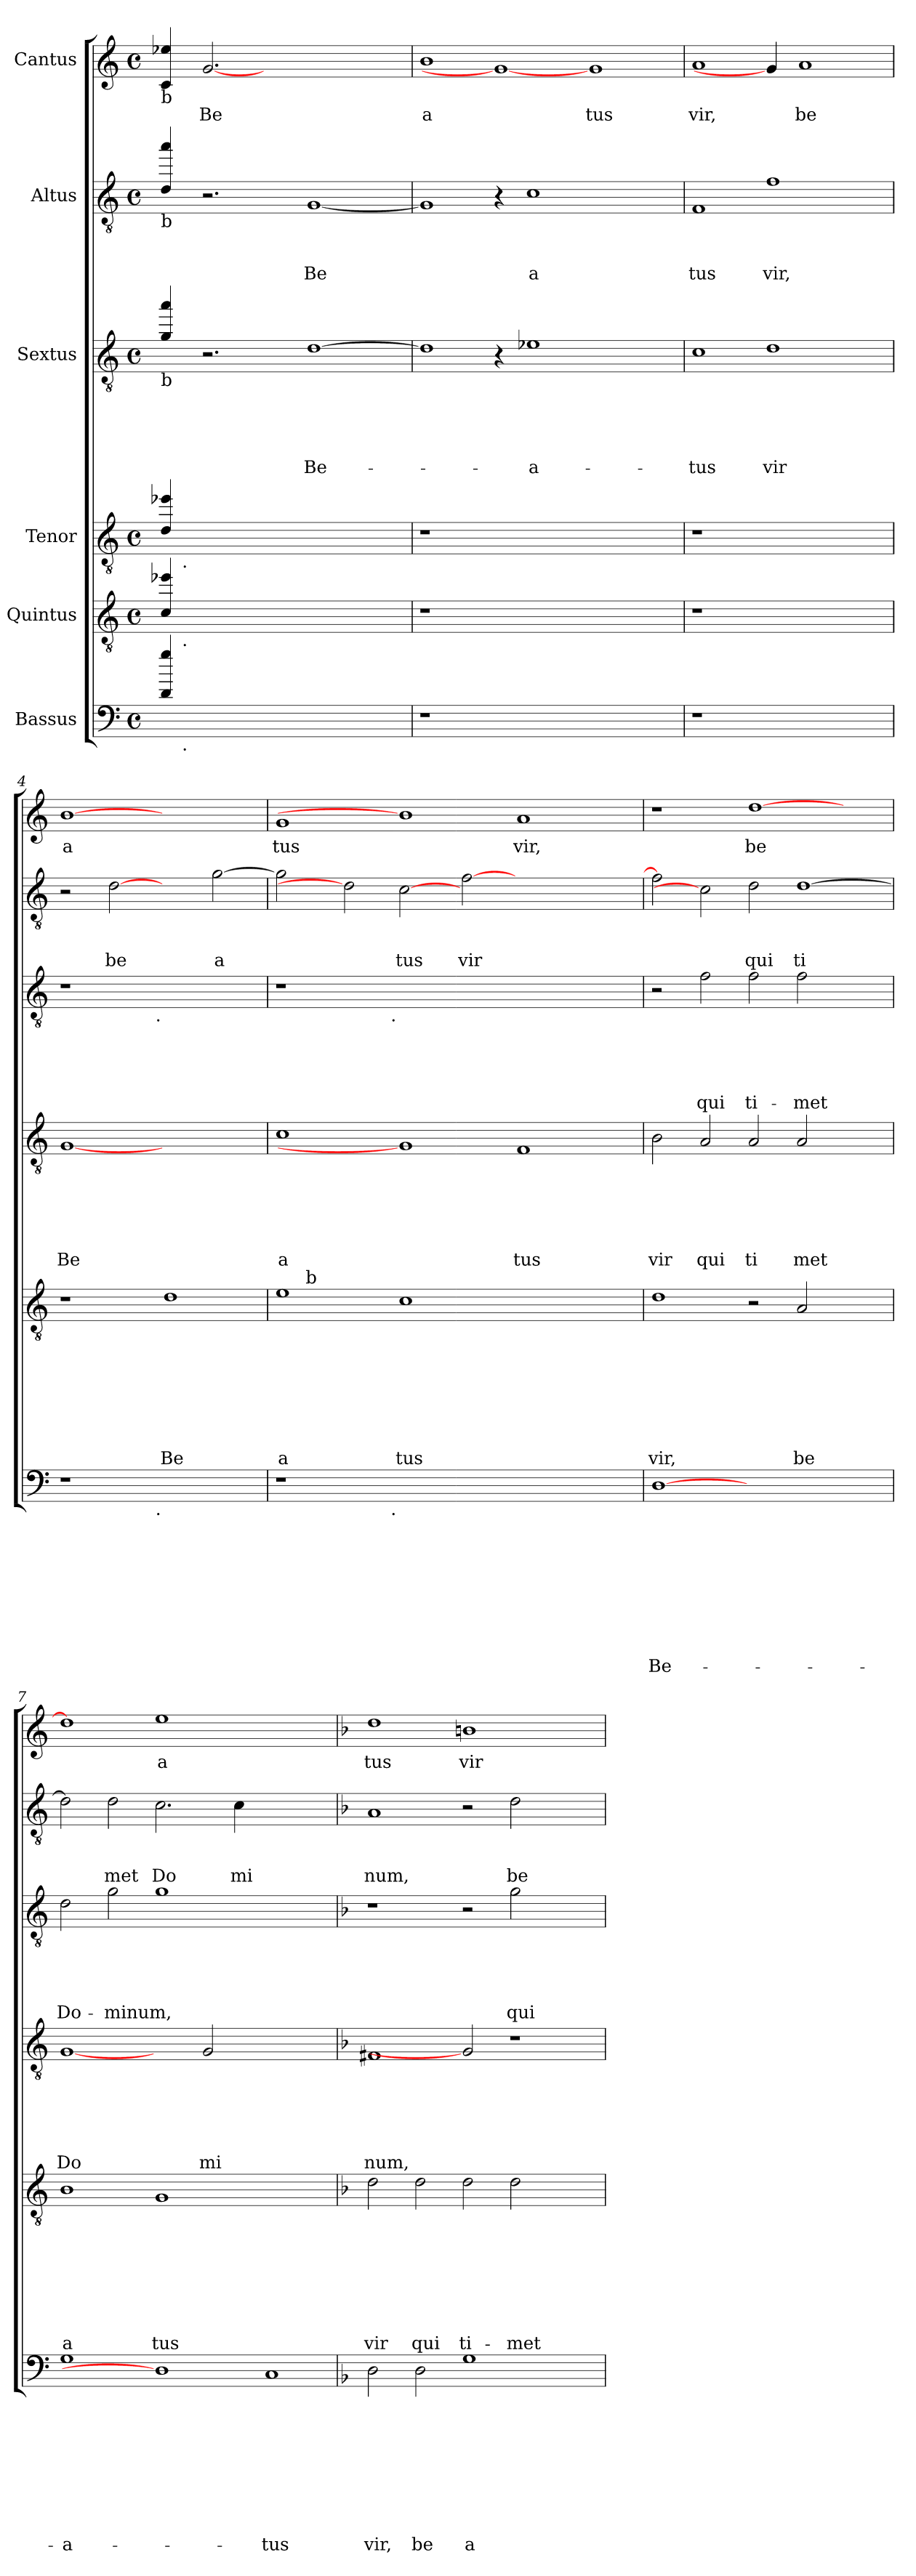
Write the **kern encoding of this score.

**kern	**text	**text	**text	**text	**text	**text	**text	**text	**text	**kern	**text	**text	**text	**text	**text	**text	**text	**text	**kern	**text	**text	**text	**text	**text	**text	**kern	**text	**text	**text	**text	**text	**kern	**text	**text	**text	**kern	**text
*part6	*part6	*part6	*part6	*part6	*part6	*part6	*part6	*part6	*part6	*part5	*part5	*part5	*part5	*part5	*part5	*part5	*part5	*part5	*part4	*part4	*part4	*part4	*part4	*part4	*part4	*part3	*part3	*part3	*part3	*part3	*part3	*part2	*part2	*part2	*part2	*part1	*part1
*staff6	*staff6	*staff6	*staff6	*staff6	*staff6	*staff6	*staff6	*staff6	*staff6	*staff5	*staff5	*staff5	*staff5	*staff5	*staff5	*staff5	*staff5	*staff5	*staff4	*staff4	*staff4	*staff4	*staff4	*staff4	*staff4	*staff3	*staff3	*staff3	*staff3	*staff3	*staff3	*staff2	*staff2	*staff2	*staff2	*staff1	*staff1
*I"Bassus	*	*	*	*	*	*	*	*	*	*I"Quintus	*	*	*	*	*	*	*	*	*I"Tenor	*	*	*	*	*	*	*I"Sextus	*	*	*	*	*	*I"Altus	*	*	*	*I"Cantus	*
*clefF4	*	*	*	*	*	*	*	*	*	*clefGv2	*	*	*	*	*	*	*	*	*clefGv2	*	*	*	*	*	*	*clefGv2	*	*	*	*	*	*clefGv2	*	*	*	*clefG2	*
*k[]	*	*	*	*	*	*	*	*	*	*k[]	*	*	*	*	*	*	*	*	*k[]	*	*	*	*	*	*	*k[]	*	*	*	*	*	*k[]	*	*	*	*k[]	*
*C:	*	*	*	*	*	*	*	*	*	*C:	*	*	*	*	*	*	*	*	*C:	*	*	*	*	*	*	*C:	*	*	*	*	*	*C:	*	*	*	*C:	*
*M4/4	*	*	*	*	*	*	*	*	*	*M4/4	*	*	*	*	*	*	*	*	*M4/4	*	*	*	*	*	*	*M4/4	*	*	*	*	*	*M4/4	*	*	*	*M4/4	*
*met(c)	*	*	*	*	*	*	*	*	*	*met(c)	*	*	*	*	*	*	*	*	*met(c)	*	*	*	*	*	*	*met(c)	*	*	*	*	*	*met(c)	*	*	*	*met(c)	*
=1	=1	=1	=1	=1	=1	=1	=1	=1	=1	=1	=1	=1	=1	=1	=1	=1	=1	=1	=1	=1	=1	=1	=1	=1	=1	=1	=1	=1	=1	=1	=1	=1	=1	=1	=1	=1	=1
!	!	!	!	!	!	!	!	!	!	!	!	!	!	!	!	!	!	!	!	!	!	!	!	!	!	!	!	!	!	!	!	!	!	!	!	!LO:TX:b:t=b	!
!	!	!	!	!	!	!	!	!	!	!	!	!	!	!	!	!	!	!	!	!	!	!	!	!	!	!	!	!	!	!	!	!LO:TX:b:t=b	!	!	!	!	!
!	!	!	!	!	!	!	!	!	!	!	!	!	!	!	!	!	!	!	!	!	!	!	!	!	!	!LO:TX:b:t=b	!	!	!	!	!	!	!	!	!	!	!
!	!	!	!	!	!	!	!	!	!	!	!	!	!	!	!	!	!	!	!LO:TX:b:t=b	!	!	!	!	!	!	!	!	!	!	!	!	!	!	!	!	!	!
!	!	!	!	!	!	!	!	!	!	!LO:TX:b:t=b	!	!	!	!	!	!	!	!	!	!	!	!	!	!	!	!	!	!	!	!	!	!	!	!	!	!	!
!LO:TX:b:t=b	!	!	!	!	!	!	!	!	!	!	!	!	!	!	!	!	!	!	!	!	!	!	!	!	!	!	!	!	!	!	!	!	!	!	!	!	!
*^	*	*	*	*	*	*	*	*	*	*^	*	*	*	*	*	*	*	*	*^	*	*	*	*	*	*	*	*	*	*	*	*	*	*	*	*	*	*
4d/ 4gg/	8ryy	.	.	.	.	.	.	.	.	.	4c/ 4ee-X/	8ryy	.	.	.	.	.	.	.	.	4d/ 4ee-X/	8ryy	.	.	.	.	.	.	4g/ 4aa/	.	.	.	.	.	4d/ 4aa/	.	.	.	4c/ 4ee-X/	.
!	!	!	!	!	!	!	!	!	!	!	!	!	!	!	!	!	!	!	!	!	!	!LO:TX:b:t=.	!	!	!	!	!	!	!	!	!	!	!	!	!	!	!	!	!	!
!	!	!	!	!	!	!	!	!	!	!	!	!LO:TX:b:t=.	!	!	!	!	!	!	!	!	!	!	!	!	!	!	!	!	!	!	!	!	!	!	!	!	!	!	!	!
!	!LO:TX:b:t=.	!	!	!	!	!	!	!	!	!	!	!	!	!	!	!	!	!	!	!	!	!	!	!	!	!	!	!	!	!	!	!	!	!	!	!	!	!	!	!
.	1ryy	.	.	.	.	.	.	.	.	.	.	1ryy	.	.	.	.	.	.	.	.	.	1ryy	.	.	.	.	.	.	.	.	.	.	.	.	.	.	.	.	.	.
!	!	!	!	!	!	!	!	!	!	!	!	!	!	!	!	!	!	!	!	!	!	!	!	!	!	!	!	!	!	!	!	!	!	!	!	!	!	!	!	!LO:LY:b
0ryy	.	.	.	.	.	.	.	.	.	.	0ryy	.	.	.	.	.	.	.	.	.	0ryy	.	.	.	.	.	.	.	2.r	.	.	.	.	.	2.r	.	.	.	[2.g	Be
.	.	.	.	.	.	.	.	.	.	.	.	.	.	.	.	.	.	.	.	.	.	.	.	.	.	.	.	.	4ryy	.	.	.	.	.	4ryy	.	.	.	1ryy	.
.	1ryy	.	.	.	.	.	.	.	.	.	.	1ryy	.	.	.	.	.	.	.	.	.	1ryy	.	.	.	.	.	.	.	.	.	.	.	.	.	.	.	.	.	.
!	!	!	!	!	!	!	!	!	!	!	!	!	!	!	!	!	!	!	!	!	!	!	!	!	!	!	!	!	!	!	!	!	!	!LO:LY:b	!	!	!	!LO:LY:b	!	!
.	.	.	.	.	.	.	.	.	.	.	.	.	.	.	.	.	.	.	.	.	.	.	.	.	.	.	.	.	[>1d	.	.	.	.	Be-	[<1G	.	.	Be	.	.
.	.	.	.	.	.	.	.	.	.	.	.	.	.	.	.	.	.	.	.	.	.	.	.	.	.	.	.	.	.	.	.	.	.	.	.	.	.	.	4ryy	.
.	8ryy	.	.	.	.	.	.	.	.	.	.	8ryy	.	.	.	.	.	.	.	.	.	8ryy	.	.	.	.	.	.	.	.	.	.	.	.	.	.	.	.	.	.
=2	=2	=2	=2	=2	=2	=2	=2	=2	=2	=2	=2	=2	=2	=2	=2	=2	=2	=2	=2	=2	=2	=2	=2	=2	=2	=2	=2	=2	=2	=2	=2	=2	=2	=2	=2	=2	=2	=2	=2	=2
!	!	!	!	!	!	!	!	!	!	!	!	!	!	!	!	!	!	!	!	!	!	!	!	!	!	!	!	!	!	!	!	!	!	!	!	!	!	!	!	!LO:LY:b
*v	*v	*	*	*	*	*	*	*	*	*	*	*	*	*	*	*	*	*	*	*	*v	*v	*	*	*	*	*	*	*	*	*	*	*	*	*	*	*	*	*	*
*	*	*	*	*	*	*	*	*	*	*v	*v	*	*	*	*	*	*	*	*	*	*	*	*	*	*	*	*	*	*	*	*	*	*	*	*	*	*	*
1r	.	.	.	.	.	.	.	.	.	1r	.	.	.	.	.	.	.	.	1r	.	.	.	.	.	.	1d]	.	.	.	.	.	1G]	.	.	.	1b	a
0ryy	.	.	.	.	.	.	.	.	.	0ryy	.	.	.	.	.	.	.	.	0ryy	.	.	.	.	.	.	4r	.	.	.	.	.	4r	.	.	.	1g_	.
!	!	!	!	!	!	!	!	!	!	!	!	!	!	!	!	!	!	!	!	!	!	!	!	!	!	!	!	!	!	!	!LO:LY:b	!	!	!	!LO:LY:b	!	!
.	.	.	.	.	.	.	.	.	.	.	.	.	.	.	.	.	.	.	.	.	.	.	.	.	.	1e-X	.	.	.	.	-a-	1c	.	.	a	.	.
!	!	!	!	!	!	!	!	!	!	!	!	!	!	!	!	!	!	!	!	!	!	!	!	!	!	!	!	!	!	!	!	!	!	!	!	!	!LO:LY:b
.	.	.	.	.	.	.	.	.	.	.	.	.	.	.	.	.	.	.	.	.	.	.	.	.	.	.	.	.	.	.	.	.	.	.	.	1g	tus
.	.	.	.	.	.	.	.	.	.	.	.	.	.	.	.	.	.	.	.	.	.	.	.	.	.	2.ryy	.	.	.	.	.	2.ryy	.	.	.	.	.
=3	=3	=3	=3	=3	=3	=3	=3	=3	=3	=3	=3	=3	=3	=3	=3	=3	=3	=3	=3	=3	=3	=3	=3	=3	=3	=3	=3	=3	=3	=3	=3	=3	=3	=3	=3	=3	=3
!	!	!	!	!	!	!	!	!	!	!	!	!	!	!	!	!	!	!	!	!	!	!	!	!	!	!	!	!	!	!	!LO:LY:b	!	!	!	!LO:LY:b	!	!LO:LY:b
1r	.	.	.	.	.	.	.	.	.	1r	.	.	.	.	.	.	.	.	1r	.	.	.	.	.	.	1c	.	.	.	.	-tus	1F	.	.	tus	1a	vir,
!	!	!	!	!	!	!	!	!	!	!	!	!	!	!	!	!	!	!	!	!	!	!	!	!	!	!	!	!	!	!	!LO:LY:b	!	!	!	!LO:LY:b	!	!
1ryy	.	.	.	.	.	.	.	.	.	1ryy	.	.	.	.	.	.	.	.	1ryy	.	.	.	.	.	.	1d	.	.	.	.	vir	1f	.	.	vir,	4g]	.
!	!	!	!	!	!	!	!	!	!	!	!	!	!	!	!	!	!	!	!	!	!	!	!	!	!	!	!	!	!	!	!	!	!	!	!	!	!LO:LY:b
.	.	.	.	.	.	.	.	.	.	.	.	.	.	.	.	.	.	.	.	.	.	.	.	.	.	.	.	.	.	.	.	.	.	.	.	1a	be
4ryy	.	.	.	.	.	.	.	.	.	4ryy	.	.	.	.	.	.	.	.	4ryy	.	.	.	.	.	.	4ryy	.	.	.	.	.	4ryy	.	.	.	.	.
=4	=4	=4	=4	=4	=4	=4	=4	=4	=4	=4	=4	=4	=4	=4	=4	=4	=4	=4	=4	=4	=4	=4	=4	=4	=4	=4	=4	=4	=4	=4	=4	=4	=4	=4	=4	=4	=4
!	!	!	!	!	!	!	!	!	!	!	!	!	!	!	!	!	!	!	!	!	!	!	!	!	!LO:LY:b	!	!	!	!	!	!	!	!	!	!	!	!LO:LY:b
*^	*	*	*	*	*	*	*	*	*	*	*	*	*	*	*	*	*	*	*	*	*	*	*	*	*	*^	*	*	*	*	*	*	*	*	*	*	*
1r	2ryy	.	.	.	.	.	.	.	.	.	1r	.	.	.	.	.	.	.	.	[1G	.	.	.	.	.	Be	1r	2ryy	.	.	.	.	.	2r	.	.	.	[1b	a
!	!	!	!	!	!	!	!	!	!	!	!	!	!	!	!	!	!	!	!	!	!	!	!	!	!	!	!	!	!	!	!	!	!	!	!	!	!LO:LY:b	!	!
.	4...ryy	.	.	.	.	.	.	.	.	.	.	.	.	.	.	.	.	.	.	.	.	.	.	.	.	.	.	4...ryy	.	.	.	.	.	[2d	.	.	be	.	.
!	!	!	!	!	!	!	!	!	!	!	!	!	!	!	!	!	!	!	!	!	!	!	!	!	!	!	!	!LO:TX:b:t=.	!	!	!	!	!	!	!	!	!	!	!
!	!LO:TX:b:t=.	!	!	!	!	!	!	!	!	!	!	!	!	!	!	!	!	!	!	!	!	!	!	!	!	!	!	!	!	!	!	!	!	!	!	!	!	!	!
.	1ryy	.	.	.	.	.	.	.	.	.	.	.	.	.	.	.	.	.	.	.	.	.	.	.	.	.	.	1ryy	.	.	.	.	.	.	.	.	.	.	.
!	!	!	!	!	!	!	!	!	!	!	!	!	!	!	!	!	!	!	!LO:LY:b	!	!	!	!	!	!	!	!	!	!	!	!	!	!	!	!	!	!	!	!
1ryy	.	.	.	.	.	.	.	.	.	.	1d	.	.	.	.	.	.	.	Be	1ryy	.	.	.	.	.	.	1ryy	.	.	.	.	.	.	2ryy	.	.	.	1ryy	.
!	!	!	!	!	!	!	!	!	!	!	!	!	!	!	!	!	!	!	!	!	!	!	!	!	!	!	!	!	!	!	!	!	!	!	!	!	!LO:LY:b	!	!
.	.	.	.	.	.	.	.	.	.	.	.	.	.	.	.	.	.	.	.	.	.	.	.	.	.	.	.	.	.	.	.	.	.	[>2g\	.	.	a	.	.
.	32ryy	.	.	.	.	.	.	.	.	.	.	.	.	.	.	.	.	.	.	.	.	.	.	.	.	.	.	32ryy	.	.	.	.	.	.	.	.	.	.	.
=5	=5	=5	=5	=5	=5	=5	=5	=5	=5	=5	=5	=5	=5	=5	=5	=5	=5	=5	=5	=5	=5	=5	=5	=5	=5	=5	=5	=5	=5	=5	=5	=5	=5	=5	=5	=5	=5	=5	=5
!	!	!	!	!	!	!	!	!	!	!	!	!	!	!	!	!	!	!	!LO:LY:b	!	!	!	!	!	!	!LO:LY:b	!	!	!	!	!	!	!	!	!	!	!	!	!LO:LY:b
*	*	*	*	*	*	*	*	*	*	*	*^	*	*	*	*	*	*	*	*	*	*	*	*	*	*	*	*	*	*	*	*	*	*	*	*	*	*	*	*
1r	2ryy	.	.	.	.	.	.	.	.	.	1e	8ryy	.	.	.	.	.	.	.	a	1c	.	.	.	.	.	a	1r	2ryy	.	.	.	.	.	2g\]	.	.	.	1g	tus
.	.	.	.	.	.	.	.	.	.	.	.	32ryy	.	.	.	.	.	.	.	.	.	.	.	.	.	.	.	.	.	.	.	.	.	.	.	.	.	.	.	.
!	!	!	!	!	!	!	!	!	!	!	!	!LO:TX:a:t=b	!	!	!	!	!	!	!	!	!	!	!	!	!	!	!	!	!	!	!	!	!	!	!	!	!	!	!	!
.	.	.	.	.	.	.	.	.	.	.	.	1ryy	.	.	.	.	.	.	.	.	.	.	.	.	.	.	.	.	.	.	.	.	.	.	.	.	.	.	.	.
.	4...ryy	.	.	.	.	.	.	.	.	.	.	.	.	.	.	.	.	.	.	.	.	.	.	.	.	.	.	.	4...ryy	.	.	.	.	.	2d]	.	.	.	.	.
!	!	!	!	!	!	!	!	!	!	!	!	!	!	!	!	!	!	!	!	!	!	!	!	!	!	!	!	!	!LO:TX:b:t=.	!	!	!	!	!	!	!	!	!	!	!
!	!LO:TX:b:t=.	!	!	!	!	!	!	!	!	!	!	!	!	!	!	!	!	!	!	!	!	!	!	!	!	!	!	!	!	!	!	!	!	!	!	!	!	!	!	!
.	1ryy	.	.	.	.	.	.	.	.	.	.	.	.	.	.	.	.	.	.	.	.	.	.	.	.	.	.	.	1ryy	.	.	.	.	.	.	.	.	.	.	.
!	!	!	!	!	!	!	!	!	!	!	!	!	!	!	!	!	!	!	!	!LO:LY:b	!	!	!	!	!	!	!	!	!	!	!	!	!	!	!	!	!	!LO:LY:b	!	!
0ryy	.	.	.	.	.	.	.	.	.	.	1c	.	.	.	.	.	.	.	.	tus	1G]	.	.	.	.	.	.	0ryy	.	.	.	.	.	.	[2c	.	.	tus	1b]	.
.	.	.	.	.	.	.	.	.	.	.	.	1ryy	.	.	.	.	.	.	.	.	.	.	.	.	.	.	.	.	.	.	.	.	.	.	.	.	.	.	.	.
!	!	!	!	!	!	!	!	!	!	!	!	!	!	!	!	!	!	!	!	!	!	!	!	!	!	!	!	!	!	!	!	!	!	!	!	!	!	!LO:LY:b	!	!
.	.	.	.	.	.	.	.	.	.	.	.	.	.	.	.	.	.	.	.	.	.	.	.	.	.	.	.	.	.	.	.	.	.	.	[>2f\	.	.	vir	.	.
.	1ryy	.	.	.	.	.	.	.	.	.	.	.	.	.	.	.	.	.	.	.	.	.	.	.	.	.	.	.	1ryy	.	.	.	.	.	.	.	.	.	.	.
!	!	!	!	!	!	!	!	!	!	!	!	!	!	!	!	!	!	!	!	!	!	!	!	!	!	!	!LO:LY:b	!	!	!	!	!	!	!	!	!	!	!	!	!LO:LY:b
.	.	.	.	.	.	.	.	.	.	.	1ryy	.	.	.	.	.	.	.	.	.	1F	.	.	.	.	.	tus	.	.	.	.	.	.	.	1ryy	.	.	.	1a	vir,
.	.	.	.	.	.	.	.	.	.	.	.	2ryy	.	.	.	.	.	.	.	.	.	.	.	.	.	.	.	.	.	.	.	.	.	.	.	.	.	.	.	.
.	.	.	.	.	.	.	.	.	.	.	.	4ryy	.	.	.	.	.	.	.	.	.	.	.	.	.	.	.	.	.	.	.	.	.	.	.	.	.	.	.	.
.	.	.	.	.	.	.	.	.	.	.	.	16.ryy	.	.	.	.	.	.	.	.	.	.	.	.	.	.	.	.	.	.	.	.	.	.	.	.	.	.	.	.
.	32ryy	.	.	.	.	.	.	.	.	.	.	.	.	.	.	.	.	.	.	.	.	.	.	.	.	.	.	.	32ryy	.	.	.	.	.	.	.	.	.	.	.
=6	=6	=6	=6	=6	=6	=6	=6	=6	=6	=6	=6	=6	=6	=6	=6	=6	=6	=6	=6	=6	=6	=6	=6	=6	=6	=6	=6	=6	=6	=6	=6	=6	=6	=6	=6	=6	=6	=6	=6	=6
!	!	!	!	!	!	!	!	!	!	!LO:LY:b	!	!	!	!	!	!	!	!	!	!LO:LY:b	!	!	!	!	!	!	!LO:LY:b	!	!	!	!	!	!	!	!	!	!	!	!	!
*v	*v	*	*	*	*	*	*	*	*	*	*	*	*	*	*	*	*	*	*	*	*	*	*	*	*	*	*	*v	*v	*	*	*	*	*	*	*	*	*	*	*
*	*	*	*	*	*	*	*	*	*	*v	*v	*	*	*	*	*	*	*	*	*	*	*	*	*	*	*	*	*	*	*	*	*	*	*	*	*	*	*
[1D	.	.	.	.	.	.	.	.	Be-	1d	.	.	.	.	.	.	.	vir,	2B\	.	.	.	.	.	vir	2r	.	.	.	.	.	2f\]	.	.	.	1r	.
!	!	!	!	!	!	!	!	!	!	!	!	!	!	!	!	!	!	!	!	!	!	!	!	!	!LO:LY:b	!	!	!	!	!	!LO:LY:b	!	!	!	!	!	!
.	.	.	.	.	.	.	.	.	.	.	.	.	.	.	.	.	.	.	2A/	.	.	.	.	.	qui	2f\	.	.	.	.	qui	2c]	.	.	.	.	.
!	!	!	!	!	!	!	!	!	!	!	!	!	!	!	!	!	!	!	!	!	!	!	!	!	!LO:LY:b	!	!	!	!	!	!LO:LY:b	!	!	!	!LO:LY:b	!	!LO:LY:b
1.ryy	.	.	.	.	.	.	.	.	.	2r	.	.	.	.	.	.	.	.	2A/	.	.	.	.	.	ti	2f\	.	.	.	.	ti-	2d\	.	.	qui	[>1dd	be
!	!	!	!	!	!	!	!	!	!	!	!	!	!	!	!	!	!	!LO:LY:b	!	!	!	!	!	!	!LO:LY:b	!	!	!	!	!	!LO:LY:b	!	!	!	!LO:LY:b	!	!
.	.	.	.	.	.	.	.	.	.	2A/	.	.	.	.	.	.	.	be	2A/	.	.	.	.	.	met	2f\	.	.	.	.	-met	[>1d	.	.	ti	.	.
.	.	.	.	.	.	.	.	.	.	2ryy	.	.	.	.	.	.	.	.	2ryy	.	.	.	.	.	.	2ryy	.	.	.	.	.	.	.	.	.	2ryy	.
=7	=7	=7	=7	=7	=7	=7	=7	=7	=7	=7	=7	=7	=7	=7	=7	=7	=7	=7	=7	=7	=7	=7	=7	=7	=7	=7	=7	=7	=7	=7	=7	=7	=7	=7	=7	=7	=7
!	!	!	!	!	!	!	!	!	!LO:LY:b	!	!	!	!	!	!	!	!	!LO:LY:b	!	!	!	!	!	!	!LO:LY:b	!	!	!	!	!	!LO:LY:b	!	!	!	!	!	!
1G	.	.	.	.	.	.	.	.	-a-	1B	.	.	.	.	.	.	.	a	[1G	.	.	.	.	.	Do	2d\	.	.	.	.	Do-	2d\]	.	.	.	1dd]	.
!	!	!	!	!	!	!	!	!	!	!	!	!	!	!	!	!	!	!	!	!	!	!	!	!	!	!	!	!	!	!	!LO:LY:b	!	!	!	!LO:LY:b	!	!
.	.	.	.	.	.	.	.	.	.	.	.	.	.	.	.	.	.	.	.	.	.	.	.	.	.	2g\	.	.	.	.	-minum,	2d\	.	.	met	.	.
!	!	!	!	!	!	!	!	!	!	!	!	!	!	!	!	!	!	!LO:LY:b	!	!	!	!	!	!	!	!	!	!	!	!	!	!	!	!	!LO:LY:b	!	!LO:LY:b
1D]	.	.	.	.	.	.	.	.	.	1G	.	.	.	.	.	.	.	tus	2ryy	.	.	.	.	.	.	1g	.	.	.	.	.	2.c\	.	.	Do	1ee	a
!	!	!	!	!	!	!	!	!	!	!	!	!	!	!	!	!	!	!	!	!	!	!	!	!	!LO:LY:b	!	!	!	!	!	!	!	!	!	!	!	!
.	.	.	.	.	.	.	.	.	.	.	.	.	.	.	.	.	.	.	2G/	.	.	.	.	.	mi	.	.	.	.	.	.	.	.	.	.	.	.
!	!	!	!	!	!	!	!	!	!	!	!	!	!	!	!	!	!	!	!	!	!	!	!	!	!	!	!	!	!	!	!	!	!	!	!LO:LY:b	!	!
.	.	.	.	.	.	.	.	.	.	.	.	.	.	.	.	.	.	.	.	.	.	.	.	.	.	.	.	.	.	.	.	4c\	.	.	mi	.	.
!	!	!	!	!	!	!	!	!	!LO:LY:b	!	!	!	!	!	!	!	!	!	!	!	!	!	!	!	!	!	!	!	!	!	!	!	!	!	!	!	!
1C	.	.	.	.	.	.	.	.	-tus	1ryy	.	.	.	.	.	.	.	.	1ryy	.	.	.	.	.	.	1ryy	.	.	.	.	.	1ryy	.	.	.	1ryy	.
!!LO:LB:g=z
=8	=8	=8	=8	=8	=8	=8	=8	=8	=8	=8	=8	=8	=8	=8	=8	=8	=8	=8	=8	=8	=8	=8	=8	=8	=8	=8	=8	=8	=8	=8	=8	=8	=8	=8	=8	=8	=8
*k[b-]	*	*	*	*	*	*	*	*	*	*k[b-]	*	*	*	*	*	*	*	*	*k[b-]	*	*	*	*	*	*	*k[b-]	*	*	*	*	*	*k[b-]	*	*	*	*k[b-]	*
*F:	*	*	*	*	*	*	*	*	*	*F:	*	*	*	*	*	*	*	*	*F:	*	*	*	*	*	*	*F:	*	*	*	*	*	*F:	*	*	*	*F:	*
!	!	!	!	!	!	!	!	!	!LO:LY:b	!	!	!	!	!	!	!	!	!LO:LY:b	!	!	!	!	!	!	!LO:LY:b	!	!	!	!	!	!	!	!	!	!LO:LY:b	!	!LO:LY:b
2D\	.	.	.	.	.	.	.	.	vir,	2d\	.	.	.	.	.	.	.	vir	1F#X	.	.	.	.	.	num,	1r	.	.	.	.	.	1A	.	.	num,	1dd	tus
!	!	!	!	!	!	!	!	!	!LO:LY:b	!	!	!	!	!	!	!	!	!LO:LY:b	!	!	!	!	!	!	!	!	!	!	!	!	!	!	!	!	!	!	!
2D\	.	.	.	.	.	.	.	.	be	2d\	.	.	.	.	.	.	.	qui	.	.	.	.	.	.	.	.	.	.	.	.	.	.	.	.	.	.	.
!	!	!	!	!	!	!	!	!	!LO:LY:b	!	!	!	!	!	!	!	!	!LO:LY:b	!	!	!	!	!	!	!	!	!	!	!	!	!	!	!	!	!	!	!LO:LY:b
1G	.	.	.	.	.	.	.	.	a	2d\	.	.	.	.	.	.	.	ti-	2G]	.	.	.	.	.	.	2r	.	.	.	.	.	2r	.	.	.	1bn	vir
!	!	!	!	!	!	!	!	!	!	!	!	!	!	!	!	!	!	!LO:LY:b	!	!	!	!	!	!	!	!	!	!	!	!	!LO:LY:b	!	!	!	!LO:LY:b	!	!
.	.	.	.	.	.	.	.	.	.	2d\	.	.	.	.	.	.	.	-met	1r	.	.	.	.	.	.	2g\	.	.	.	.	qui	2d\	.	.	be-	.	.
2ryy	.	.	.	.	.	.	.	.	.	2ryy	.	.	.	.	.	.	.	.	.	.	.	.	.	.	.	2ryy	.	.	.	.	.	2ryy	.	.	.	2ryy	.
=	=	=	=	=	=	=	=	=	=	=	=	=	=	=	=	=	=	=	=	=	=	=	=	=	=	=	=	=	=	=	=	=	=	=	=	=	=
*-	*-	*-	*-	*-	*-	*-	*-	*-	*-	*-	*-	*-	*-	*-	*-	*-	*-	*-	*-	*-	*-	*-	*-	*-	*-	*-	*-	*-	*-	*-	*-	*-	*-	*-	*-	*-	*-
